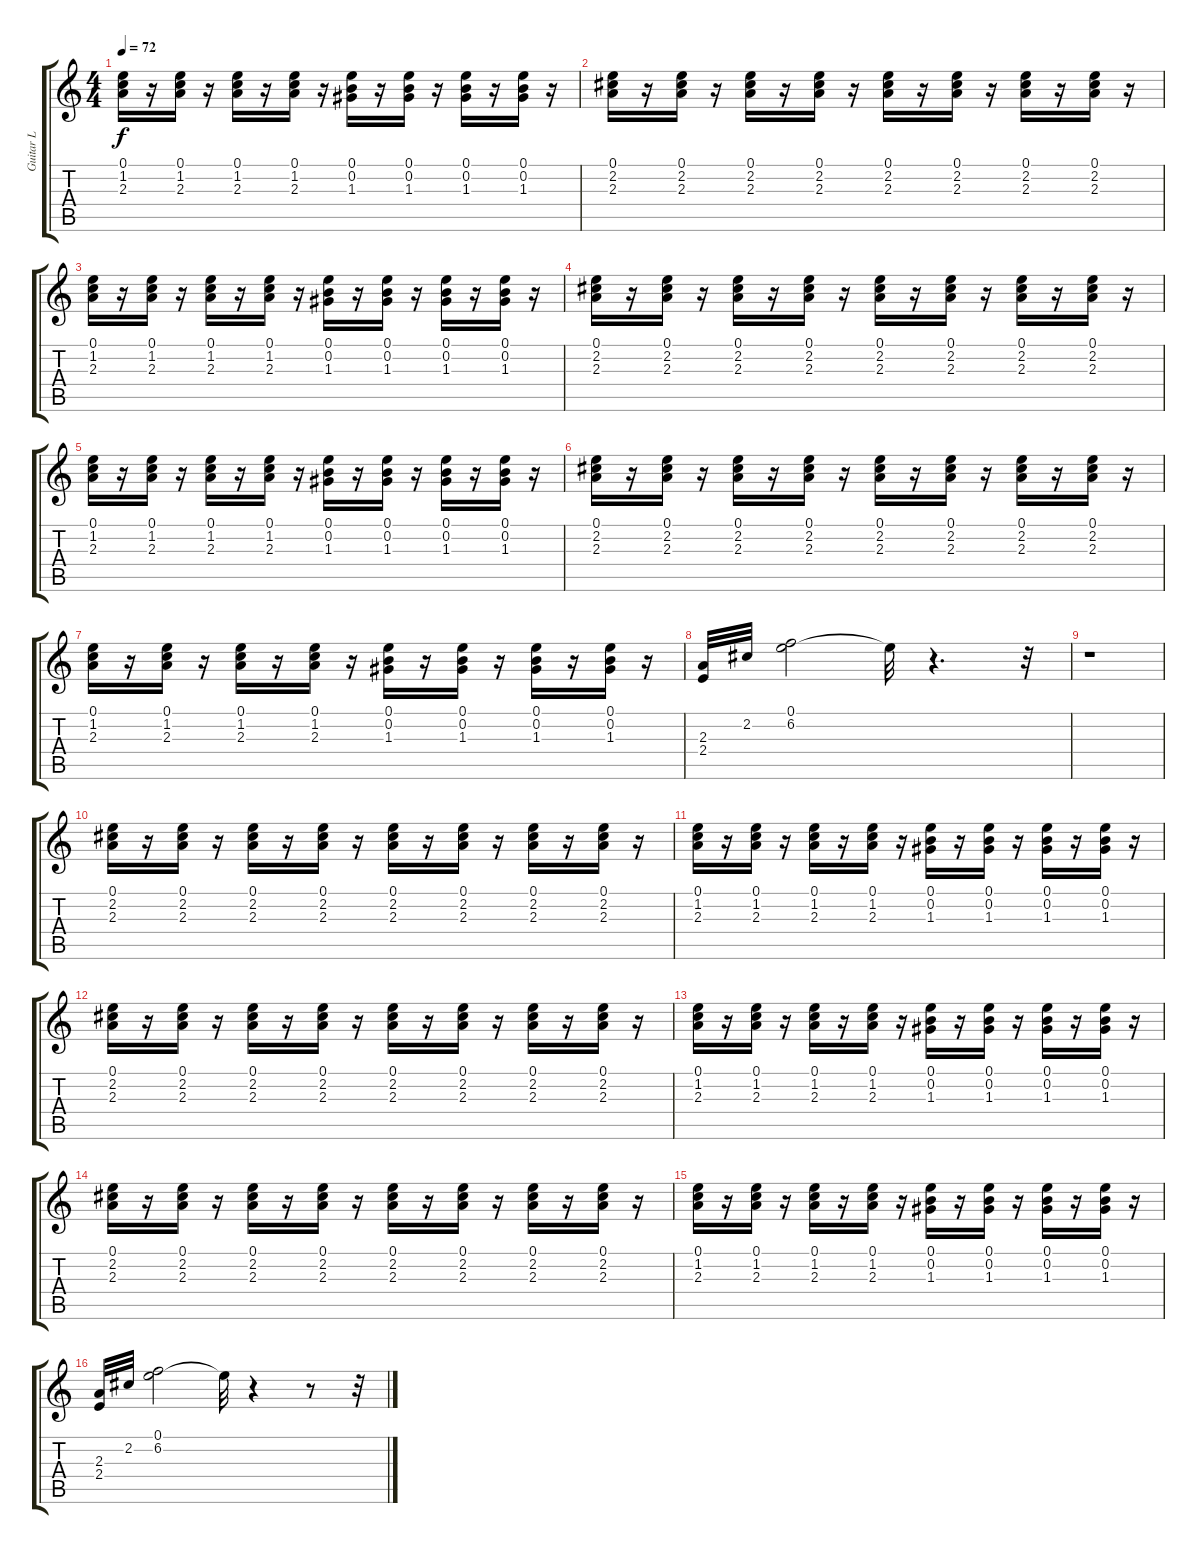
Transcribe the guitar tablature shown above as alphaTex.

\track ("Guitar L" "Guitar L") {instrument acousticguitarsteel}
\staff {score tabs}
\tuning (E4 B3 G3 D3 A2 E2) {hide}
\ts (4 4)
\tempo 72
\clef g2
\ks c
(0.1 1.2 2.3).16{dy f} r.16 (0.1 1.2 2.3).16 r.16 (0.1 1.2 2.3).16 r.16 (0.1 1.2 2.3).16 r.16 (0.1 0.2 1.3).16 r.16 (0.1 0.2 1.3).16 r.16 (0.1 0.2 1.3).16 r.16 (0.1 0.2 1.3).16 r.16 |
(0.1 2.2 2.3).16 r.16 (0.1 2.2 2.3).16 r.16 (0.1 2.2 2.3).16 r.16 (0.1 2.2 2.3).16 r.16 (0.1 2.2 2.3).16 r.16 (0.1 2.2 2.3).16 r.16 (0.1 2.2 2.3).16 r.16 (0.1 2.2 2.3).16 r.16 |
(0.1 1.2 2.3).16 r.16 (0.1 1.2 2.3).16 r.16 (0.1 1.2 2.3).16 r.16 (0.1 1.2 2.3).16 r.16 (0.1 0.2 1.3).16 r.16 (0.1 0.2 1.3).16 r.16 (0.1 0.2 1.3).16 r.16 (0.1 0.2 1.3).16 r.16 |
(0.1 2.2 2.3).16 r.16 (0.1 2.2 2.3).16 r.16 (0.1 2.2 2.3).16 r.16 (0.1 2.2 2.3).16 r.16 (0.1 2.2 2.3).16 r.16 (0.1 2.2 2.3).16 r.16 (0.1 2.2 2.3).16 r.16 (0.1 2.2 2.3).16 r.16 |
(0.1 1.2 2.3).16 r.16 (0.1 1.2 2.3).16 r.16 (0.1 1.2 2.3).16 r.16 (0.1 1.2 2.3).16 r.16 (0.1 0.2 1.3).16 r.16 (0.1 0.2 1.3).16 r.16 (0.1 0.2 1.3).16 r.16 (0.1 0.2 1.3).16 r.16 |
(0.1 2.2 2.3).16 r.16 (0.1 2.2 2.3).16 r.16 (0.1 2.2 2.3).16 r.16 (0.1 2.2 2.3).16 r.16 (0.1 2.2 2.3).16 r.16 (0.1 2.2 2.3).16 r.16 (0.1 2.2 2.3).16 r.16 (0.1 2.2 2.3).16 r.16 |
(0.1 1.2 2.3).16 r.16 (0.1 1.2 2.3).16 r.16 (0.1 1.2 2.3).16 r.16 (0.1 1.2 2.3).16 r.16 (0.1 0.2 1.3).16 r.16 (0.1 0.2 1.3).16 r.16 (0.1 0.2 1.3).16 r.16 (0.1 0.2 1.3).16 r.16 |
(2.3 2.4).32 2.2.32 (0.1 6.2).2 0.1{t}.32 r.4{d} r.32 |
r.1 |
(0.1 2.2 2.3).16 r.16 (0.1 2.2 2.3).16 r.16 (0.1 2.2 2.3).16 r.16 (0.1 2.2 2.3).16 r.16 (0.1 2.2 2.3).16 r.16 (0.1 2.2 2.3).16 r.16 (0.1 2.2 2.3).16 r.16 (0.1 2.2 2.3).16 r.16 |
(0.1 1.2 2.3).16 r.16 (0.1 1.2 2.3).16 r.16 (0.1 1.2 2.3).16 r.16 (0.1 1.2 2.3).16{volume 11} r.16 (0.1 0.2 1.3).16{volume 11} r.16 (0.1 0.2 1.3).16{volume 10} r.16 (0.1 0.2 1.3).16{volume 10} r.16 (0.1 0.2 1.3).16{volume 9} r.16 |
(0.1 2.2 2.3).16{volume 8} r.16 (0.1 2.2 2.3).16{volume 8} r.16 (0.1 2.2 2.3).16{volume 8} r.16 (0.1 2.2 2.3).16{volume 7} r.16 (0.1 2.2 2.3).16{volume 7} r.16 (0.1 2.2 2.3).16{volume 6} r.16 (0.1 2.2 2.3).16{volume 6} r.16 (0.1 2.2 2.3).16{volume 6} r.16 |
(0.1 1.2 2.3).16{volume 5} r.16 (0.1 1.2 2.3).16{volume 5} r.16 (0.1 1.2 2.3).16{volume 4} r.16 (0.1 1.2 2.3).16{volume 4} r.16 (0.1 0.2 1.3).16{volume 3} r.16 (0.1 0.2 1.3).16{volume 3} r.16 (0.1 0.2 1.3).16{volume 3} r.16 (0.1 0.2 1.3).16{volume 2} r.16 |
(0.1 2.2 2.3).16{volume 2} r.16 (0.1 2.2 2.3).16{volume 1} r.16 (0.1 2.2 2.3).16{volume 0} r.16 (0.1 2.2 2.3).16 r.16 (0.1 2.2 2.3).16 r.16 (0.1 2.2 2.3).16 r.16 (0.1 2.2 2.3).16 r.16 (0.1 2.2 2.3).16 r.16 |
(0.1 1.2 2.3).16 r.16 (0.1 1.2 2.3).16 r.16 (0.1 1.2 2.3).16 r.16 (0.1 1.2 2.3).16 r.16 (0.1 0.2 1.3).16 r.16 (0.1 0.2 1.3).16 r.16 (0.1 0.2 1.3).16 r.16 (0.1 0.2 1.3).16 r.16 |
(2.3 2.4).32 2.2.32 (0.1 6.2).2 0.1{t}.32 r.4 r.8 r.32
